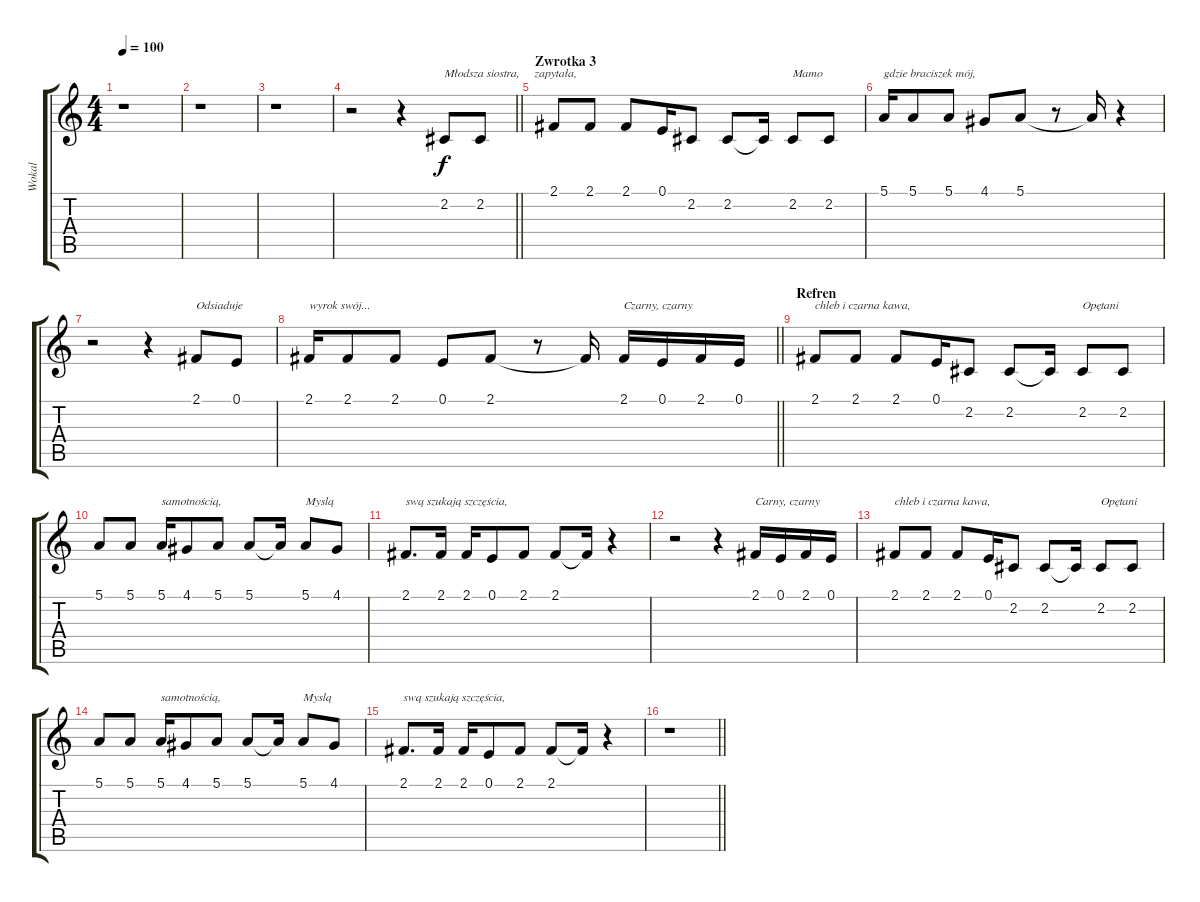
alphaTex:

\track ("Wokal" "Wokal") {instrument lead1square}
\staff {score tabs}
\tuning (E4 B3 G3 D3 A2 E2) {hide}
\ts (4 4)
\tempo 100
\clef g2
\ks c
r.1{dy f} |
r.1 |
r.1 |
\barLineRight lightlight
r.2 r.4 2.2.8{txt "Młodsza siostra,     zapytała,"} 2.2.8 |
\section ("" "Zwrotka 3")
2.1.8 2.1.8 2.1.8 0.1.16 2.2.8 2.2.8 2.2{t}.16 2.2.8{txt "Mamo"} 2.2.8 |
5.1.16{txt "gdzie braciszek mój,"} 5.1.8 5.1.8 4.1.8 5.1.8 r.8 5.1{t}.16 r.4 |
r.2 r.4 2.1.8{txt "Odsiaduje"} 0.1.8 |
\barLineRight lightlight
2.1.16{txt "wyrok swój..."} 2.1.8 2.1.8 0.1.8 2.1.8 r.8 2.1{t}.16 2.1.16{txt "Czarny, czarny"} 0.1.16 2.1.16 0.1.16 |
\section ("" "Refren")
2.1.8{txt "chleb i czarna kawa,"} 2.1.8 2.1.8 0.1.16 2.2.8 2.2.8 2.2{t}.16 2.2.8{txt "Opętani"} 2.2.8 |
5.1.8 5.1.8 5.1.16{txt "samotnością,"} 4.1.8 5.1.8 5.1.8 5.1{t}.16 5.1.8{txt "Myslą"} 4.1.8 |
2.1.8{d txt "swą szukają szczęścia,"} 2.1.16 2.1.16 0.1.8 2.1.8 2.1.8 2.1{t}.16 r.4 |
r.2 r.4 2.1.16{txt "Carny, czarny"} 0.1.16 2.1.16 0.1.16 |
2.1.8{txt "chleb i czarna kawa,"} 2.1.8 2.1.8 0.1.16 2.2.8 2.2.8 2.2{t}.16 2.2.8{txt "Opętani"} 2.2.8 |
5.1.8 5.1.8 5.1.16{txt "samotnością,"} 4.1.8 5.1.8 5.1.8 5.1{t}.16 5.1.8{txt "Myslą"} 4.1.8 |
2.1.8{d txt "swą szukają szczęścia,"} 2.1.16 2.1.16 0.1.8 2.1.8 2.1.8 2.1{t}.16 r.4 |
\barLineRight lightlight
r.1
